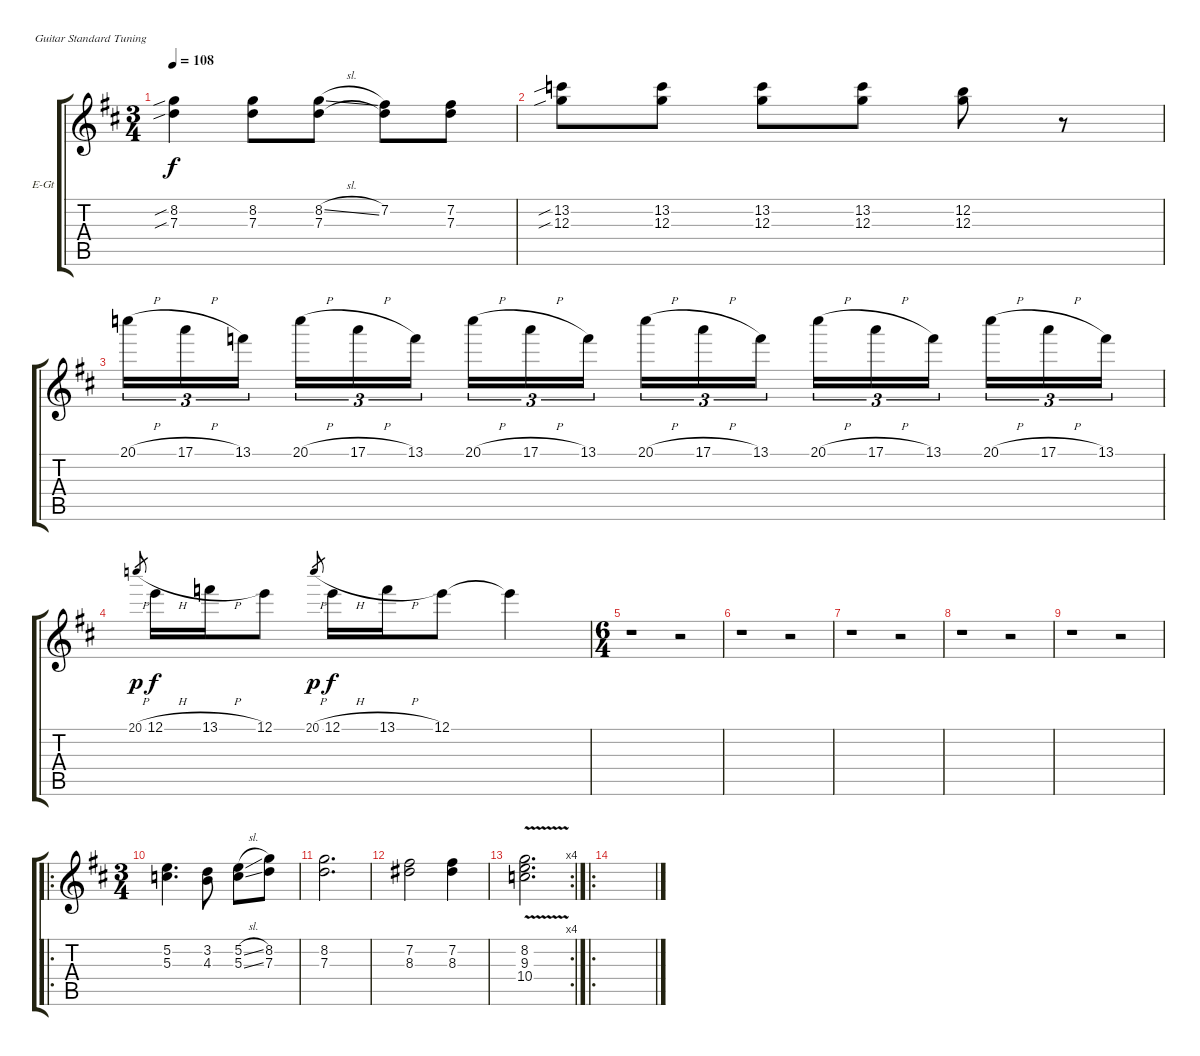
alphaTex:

\bracketExtendMode groupsimilarinstruments
\firstSystemTrackNameOrientation horizontal
\otherSystemsTrackNameOrientation horizontal
\track ("Gtr 4" "E-Gt") {instrument distortionguitar}
\staff {score tabs}
\tuning (E4 B3 G3 D3 A2 E2)
\ts (3 4)
\tempo 108
\clef g2
\scale
1.06305
\ks d
(8.2{sib} 7.3{sib}).4{dy f} (8.2 7.3).8 (8.2{sl} 7.3).8 (7.2 7.3{t}).8 (7.2 7.3).8 |
\scale
0.936948 (13.2{sib} 12.3{sib}).8 (13.2 12.3).8 (13.2 12.3).8 (13.2 12.3).8 (12.2 12.3).8 r.8 |
\scale
1.06305 20.1{h}.16{tu (3 2)} 17.1{h}.16{tu (3 2)} 13.1.16{tu (3 2)} 20.1{h}.16{tu (3 2)} 17.1{h}.16{tu (3 2)} 13.1.16{tu (3 2)} 20.1{h}.16{tu (3 2)} 17.1{h}.16{tu (3 2)} 13.1.16{tu (3 2)} 20.1{h}.16{tu (3 2)} 17.1{h}.16{tu (3 2)} 13.1.16{tu (3 2)} 20.1{h}.16{tu (3 2)} 17.1{h}.16{tu (3 2)} 13.1.16{tu (3 2)} 20.1{h}.16{tu (3 2)} 17.1{h}.16{tu (3 2)} 13.1.16{tu (3 2)} |
\scale
0.936948 20.1{h}.8{gr dy p} 12.1{h}.16{dy f} 13.1{h}.16 12.1.8 20.1{h}.8{gr dy p} 12.1{h}.16{dy f} 13.1{h}.16 12.1.8 12.1{t}.4 |
\ts (6 4)
\beaming (8 2 2 2)
\scale
1.09332 r.1 r.2 |
\scale
0.906684 r.1 r.2 |
\scale
1.06305 r.1 r.2 |
\scale
0.936948 r.1 r.2 |
\scale
1.06305 r.1 r.2 |
\ro
\ts (3 4)
\beaming (8 2 2 2)
\scale
0.936948 (5.2 5.3).4{d} (3.2 4.3).8 (5.2{sl} 5.3{ss}).8 (8.2 7.3).8 |
\scale
1.06305 (8.2 7.3).2{d} |
\scale
0.936948 (7.2 8.3).2 (7.2 8.3).4 |
\rc 4
\scale
1.06305 (8.2{v} 9.3{v} 10.4{v}).2{d} |
\ro
\scale
0.936948 |
\scale
1.06305 |
\scale
0.936948
